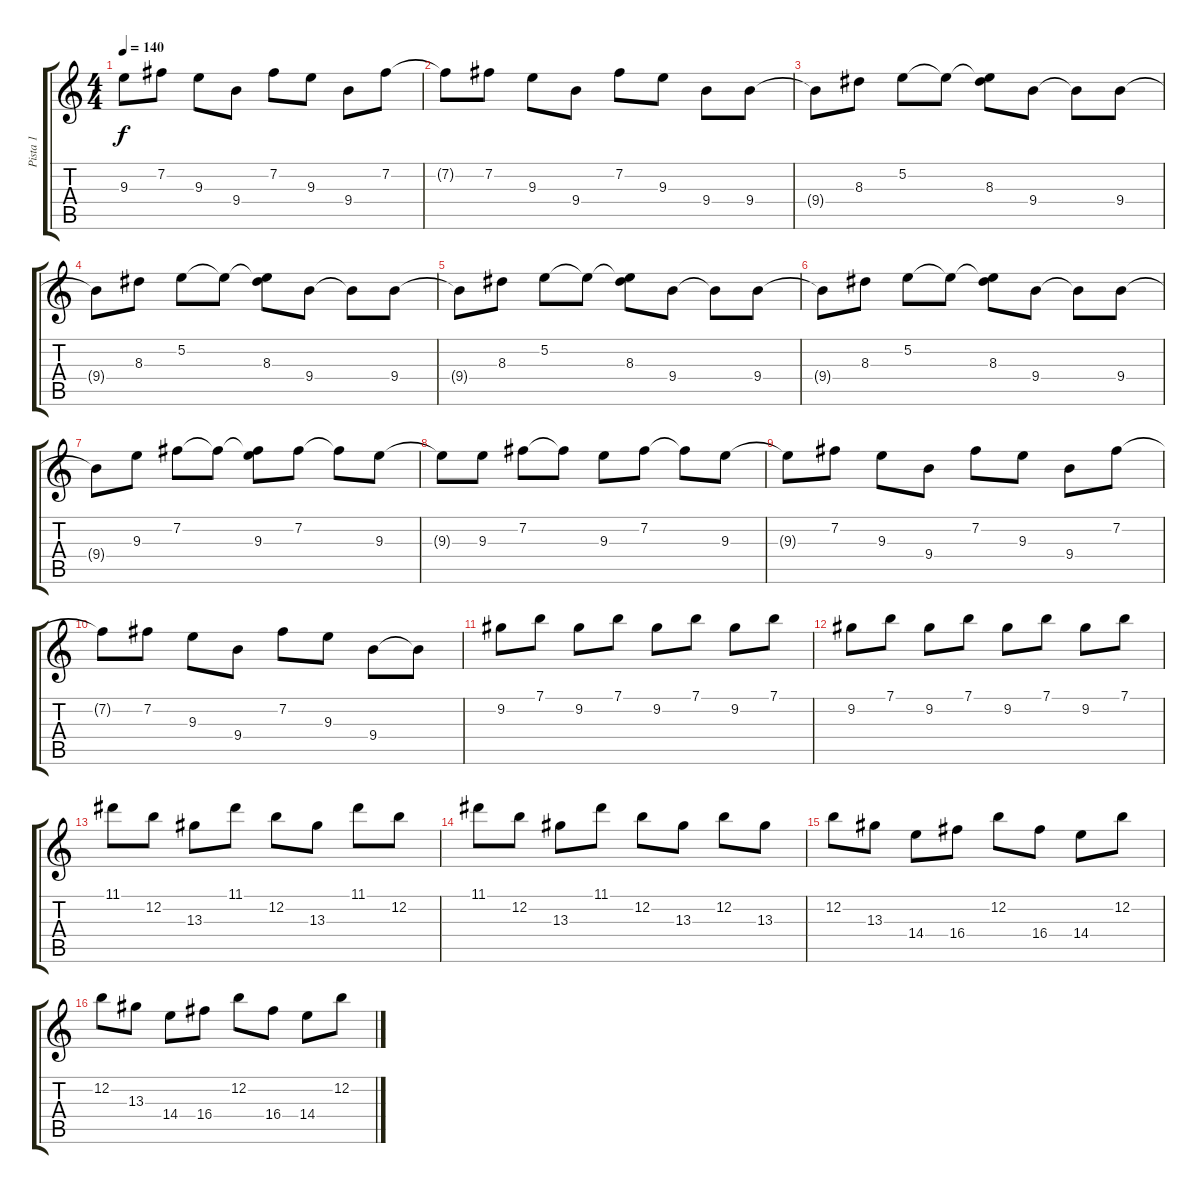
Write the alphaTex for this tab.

\track ("Pista 1" "Pista 1") {instrument electricguitarjazz}
\staff {score tabs}
\tuning (E4 B3 G3 D3 A2 E2) {hide}
\ts (4 4)
\tempo 140
\clef g2
\ks c
9.3{t}.8{dy f} 7.2.8 9.3.8 9.4.8 7.2.8 9.3.8 9.4.8 7.2.8 |
7.2{t}.8 7.2.8 9.3.8 9.4.8 7.2.8 9.3.8 9.4.8 9.4.8 |
9.4{t}.8 8.3.8 5.2.8 5.2{t}.8 (5.2{t} 8.3).8 9.4.8 9.4{t}.8 9.4.8 |
9.4{t}.8 8.3.8 5.2.8 5.2{t}.8 (5.2{t} 8.3).8 9.4.8 9.4{t}.8 9.4.8 |
9.4{t}.8 8.3.8 5.2.8 5.2{t}.8 (5.2{t} 8.3).8 9.4.8 9.4{t}.8 9.4.8 |
9.4{t}.8 8.3.8 5.2.8 5.2{t}.8 (5.2{t} 8.3).8 9.4.8 9.4{t}.8 9.4.8 |
9.4{t}.8 9.3.8 7.2.8 7.2{t}.8 (7.2{t} 9.3).8 7.2.8 7.2{t}.8 9.3.8 |
9.3{t}.8 9.3.8 7.2.8 7.2{t}.8 9.3.8 7.2.8 7.2{t}.8 9.3.8 |
9.3{t}.8 7.2.8 9.3.8 9.4.8 7.2.8 9.3.8 9.4.8 7.2.8 |
7.2{t}.8 7.2.8 9.3.8 9.4.8 7.2.8 9.3.8 9.4.8 9.4{t}.8 |
9.2.8 7.1.8 9.2.8 7.1.8 9.2.8 7.1.8 9.2.8 7.1.8 |
9.2.8 7.1.8 9.2.8 7.1.8 9.2.8 7.1.8 9.2.8 7.1.8 |
11.1.8 12.2.8 13.3.8 11.1.8 12.2.8 13.3.8 11.1.8 12.2.8 |
11.1.8 12.2.8 13.3.8 11.1.8 12.2.8 13.3.8 12.2.8 13.3.8 |
12.2.8 13.3.8 14.4.8 16.4.8 12.2.8 16.4.8 14.4.8 12.2.8 |
12.2.8 13.3.8 14.4.8 16.4.8 12.2.8 16.4.8 14.4.8 12.2.8
